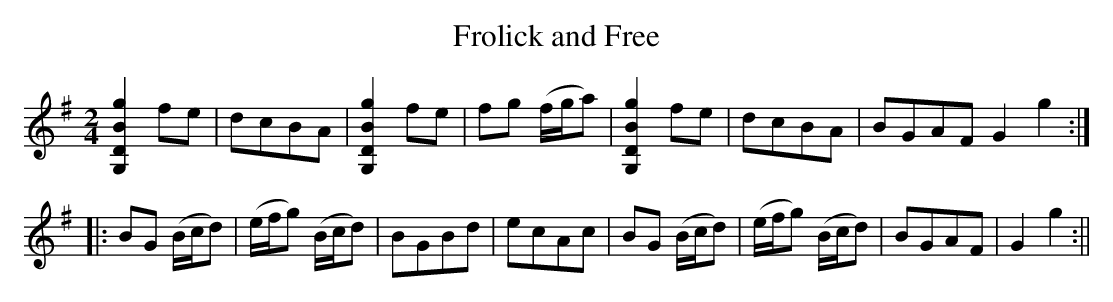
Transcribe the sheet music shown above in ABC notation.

X:1
T:Frolick and Free
M:2/4
L:1/8
K:G
[G,2D2B2g2] fe|dcBA|[G,2D2B2g2] fe|fg (f/g/a)|[G,2D2B2g2] fe|dcBA|BGAF G2g2:|
|:BG (B/c/d)|(e/f/g) (B/c/d)|BGBd|ecAc|BG (B/c/d)|(e/f/g) (B/c/d)|BGAF|G2 g2:||
